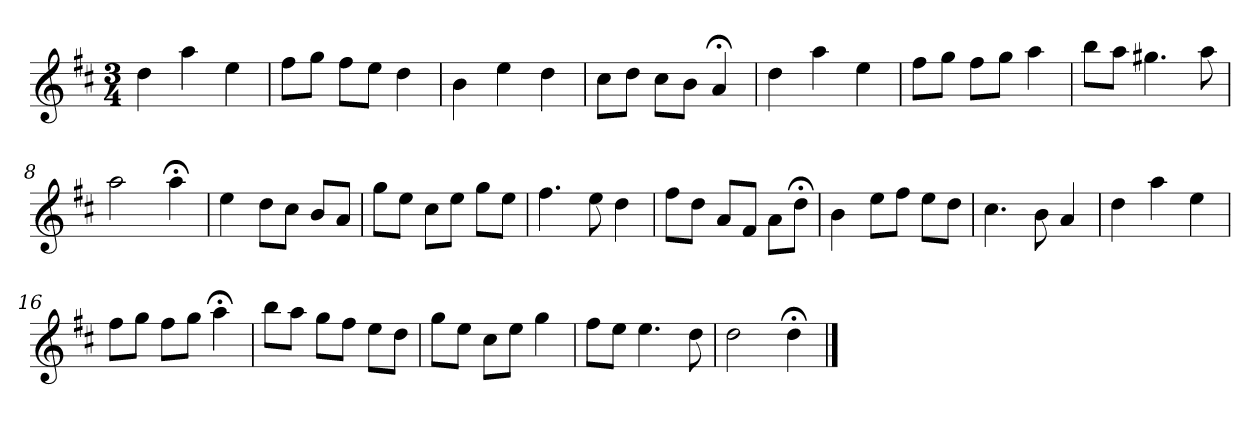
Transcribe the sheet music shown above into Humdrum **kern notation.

**kern
*part1
*staff1
*k[f#c#]
*D:
*M3/4
*MM120
=1
4dd
4aa
4ee
=2
8ff#L
8ggJ
8ff#L
8eeJ
4dd
=3
4b
4ee
4dd
=4
8cc#L
8ddJ
8cc#L
8bJ
4a;<
=5
4dd
4aa
4ee
=6
8ff#L
8ggJ
8ff#L
8ggJ
4aa
=7
8bbL
8aaJ
4.gg#X
8aa
=8
2aa
4aa;<
=9
4ee
8ddL
8cc#J
8bL
8aJ
=10
8ggL
8eeJ
8cc#L
8eeJ
8ggL
8eeJ
=11
4.ff#
8ee
4dd
=12
8ff#L
8ddJ
8aL
8f#J
8aL
8dd;<J
=13
4b
8eeL
8ff#J
8eeL
8ddJ
=14
4.cc#
8b
4a
=15
4dd
4aa
4ee
=16
8ff#L
8ggJ
8ff#L
8ggJ
4aa;<
=17
8bbL
8aaJ
8ggL
8ff#J
8eeL
8ddJ
=18
8ggL
8eeJ
8cc#L
8eeJ
4gg
=19
8ff#L
8eeJ
4.ee
8dd
=20
2dd
4dd;<
==
*-
